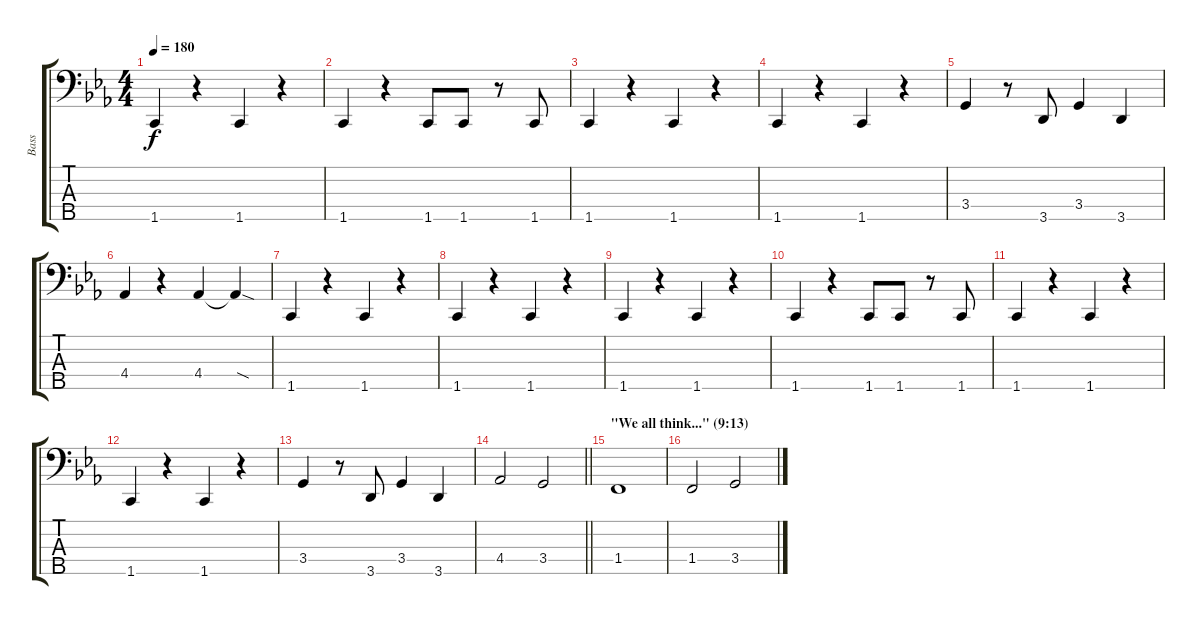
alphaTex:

\track ("Bass" "Bass") {instrument electricbassfinger}
\staff {score tabs}
\tuning (G2 D2 A1 E1 B0) {hide}
\ts (4 4)
\tempo 180
\clef f4
\ks cminor
1.5.4{dy f} r.4 1.5.4 r.4 |
1.5.4 r.4 1.5.8 1.5.8 r.8 1.5.8 |
1.5.4 r.4 1.5.4 r.4 |
1.5.4 r.4 1.5.4 r.4 |
3.4.4 r.8 3.5.8 3.4.4 3.5.4 |
4.4.4 r.4 4.4.4 4.4{sod t}.4 |
1.5.4 r.4 1.5.4 r.4 |
1.5.4 r.4 1.5.4 r.4 |
1.5.4 r.4 1.5.4 r.4 |
1.5.4 r.4 1.5.8 1.5.8 r.8 1.5.8 |
1.5.4 r.4 1.5.4 r.4 |
1.5.4 r.4 1.5.4 r.4 |
3.4.4 r.8 3.5.8 3.4.4 3.5.4 |
\barLineRight lightlight
4.4.2 3.4.2 |
\section ("" "\"We all think...\" (9:13)")
1.4.1 |
1.4.2 3.4.2
